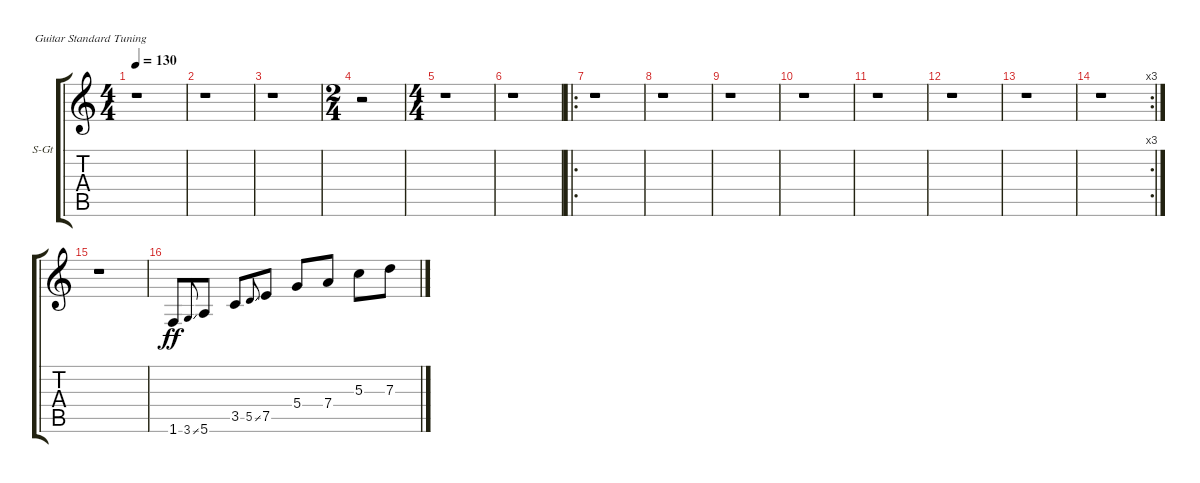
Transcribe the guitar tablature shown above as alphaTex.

\defaultSystemsLayout 4
\bracketExtendMode groupsimilarinstruments
\firstSystemTrackNameOrientation horizontal
\otherSystemsTrackNameOrientation horizontal
\track ("Steel Guitar" "S-Gt") {instrument acousticguitarsteel}
\staff {score tabs}
\tuning (E4 B3 G3 D3 A2 E2)
\ts (4 4)
\tempo 130
\clef g2
\scale
0.485477
\ks c
r.1{dy ff instrument acousticguitarsteel} |
\scale
0.257261 r.1 |
\scale
0.257261 r.1 |
\ts (2 4)
\scale
0.39527 r.2 |
\ts (4 4)
\scale
0.39527 r.1 |
\scale
0.209459 r.1 |
\ro
\scale
0.373737 r.1 |
\scale
0.313131 r.1 |
\scale
0.313131 r.1 |
\scale
0.333333 r.1 |
\scale
0.333333 r.1 |
\scale
0.333333 r.1 |
\scale
0.322917 r.1 |
\rc 3
\scale
0.354167 r.1 |
\scale
0.322917 r.1 |
\scale
0.333333 1.6.8 3.6{ss}.8{gr onbeat} 5.6.8 3.5.8 5.5{ss}.8{gr onbeat} 7.5.8 5.4.8 7.4.8 5.3.8 7.3.8
